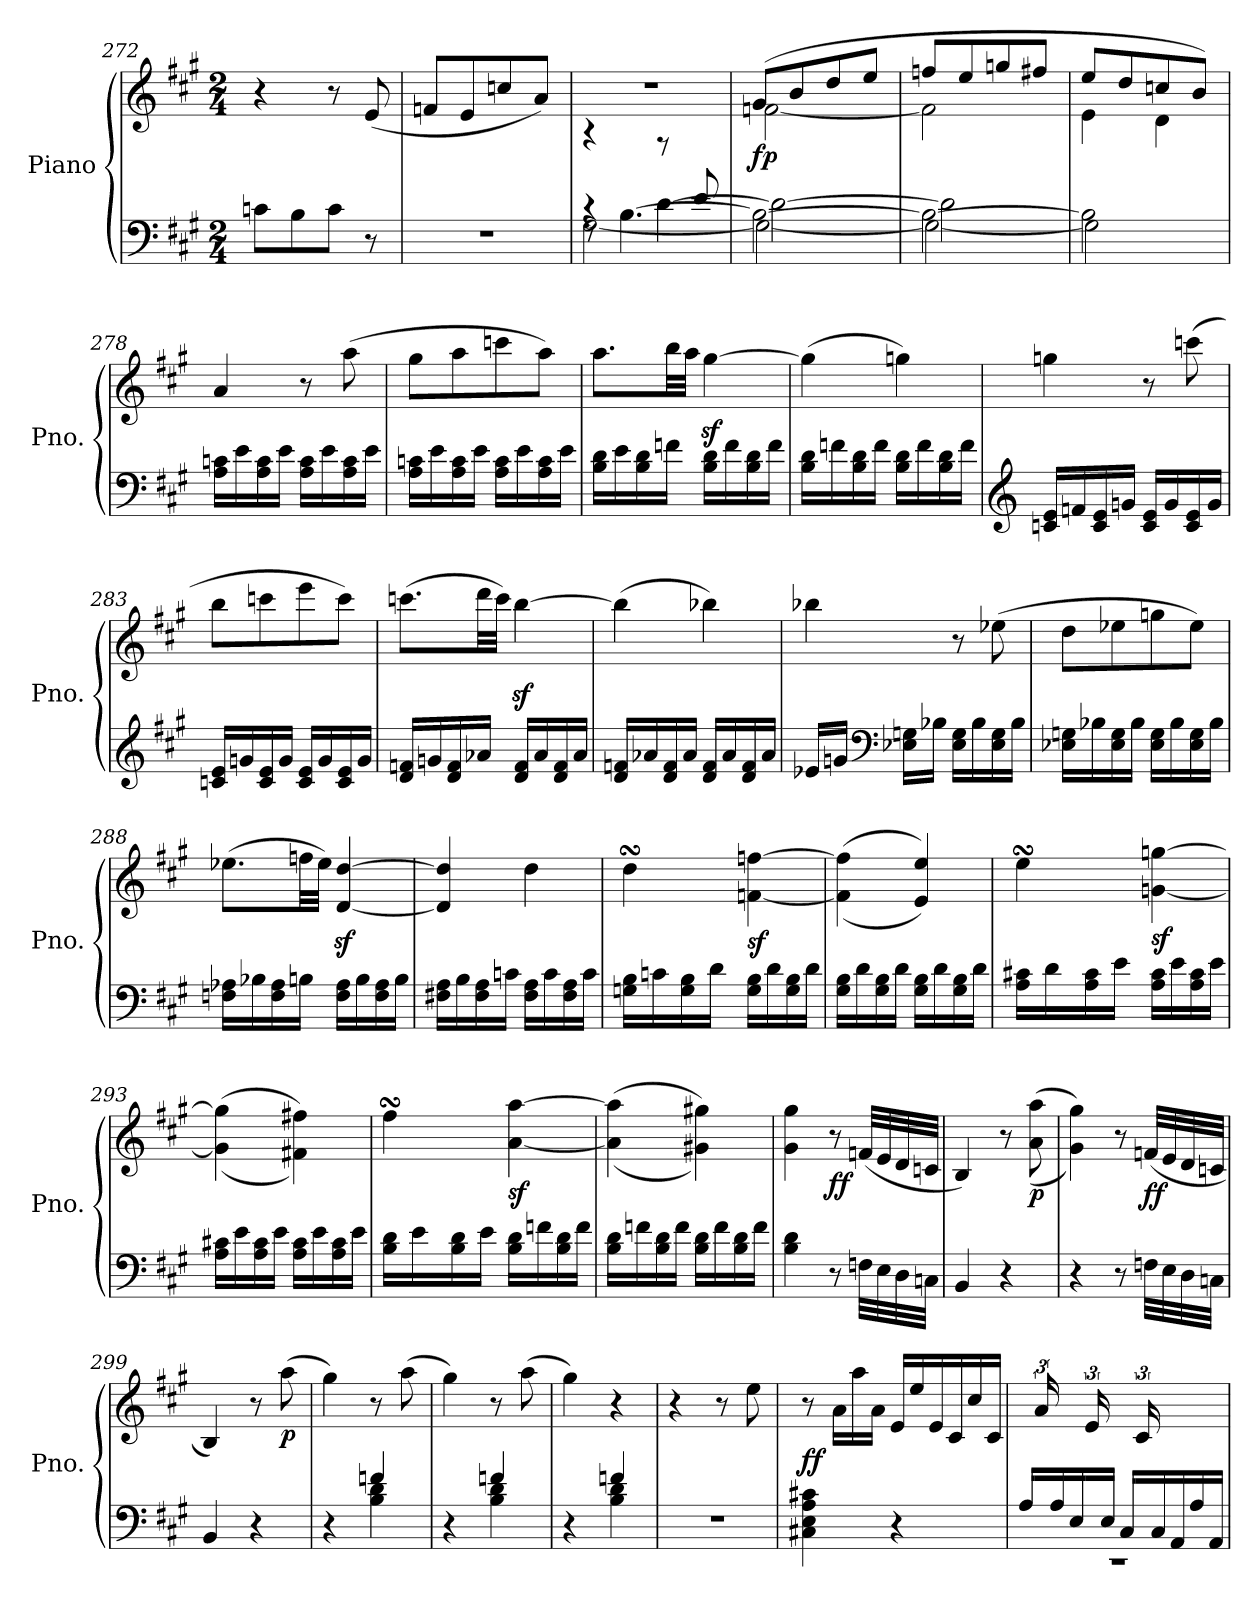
**kern	**kern	**dynam
*part1	*part1	*part1
*staff2	*staff1	*staff1/2
*I"Piano	*	*
*I'Pno.	*	*
*clefF4	*clefG2	*
*k[f#c#g#]	*k[f#c#g#]	*
*M2/4	*M2/4	*
=272	=272	=272
8cn\L	4r	.
8B\	.	.
8c\J	8r	.
8r	(8e/	.
=273	=273	=273
2r	8fn/L	.
.	8e/	.
.	8ccn/	.
.	8a/J)	.
=274	=274	=274
*^	*	*
*	*^	*	*
*	*	*^	*	*
8rF	[2G#\	4rc	4rccc	2r	.
[4.B\	.	.	.	.	.
.	.	[4d\	8raa	.	.
.	.	.	8e/	.	.
=275	=275	=275	=275	=275	=275
*	*	*	*	*^	*
!	!	!	!	!	!	!LO:DY:b
*	*	*v	*v	*	*	*
2B\_	2G#\_	2d\_	(8g#/L	[2fn\	fp
.	.	.	8b/	.	.
.	.	.	8dd/	.	.
.	.	.	8ee/J	.	.
=276	=276	=276	=276	=276	=276
2B\_	2G#\_	2d\]	8ffn/L	2f\]	.
.	.	.	8ee/	.	.
.	.	.	8ggn/	.	.
.	.	.	8ff#X/J	.	.
*	*v	*v	*	*	*
!!LO:LB:g=z	!!
=277	=277	=277	=277	=277
2B\]	2G#\]	8ee/L	4e\	.
.	.	8dd/	.	.
.	.	8ccn/	4d\	.
.	.	8b/J)	.	.
*v	*v	*	*	*
*	*v	*v	*
=278	=278	=278
16A\ 16cn\LL	4a/	.
16e\	.	.
16A\ 16c\	.	.
16e\JJ	.	.
16A\ 16c\LL	8r	.
16e\	.	.
!	!	!LO:DY:b
16A\ 16c\	(8aa\	other-dynamics
16e\JJ	.	.
=279	=279	=279
16A\ 16cn\LL	8gg#\L	.
16e\	.	.
16A\ 16c\	8aa\	.
16e\JJ	.	.
16A\ 16c\LL	8cccn\	.
16e\	.	.
16A\ 16c\	8aa\J)	.
16e\JJ	.	.
=280	=280	=280
16B\ 16d\LL	8.aa\L	.
16e\	.	.
16B\ 16d\	.	.
16fn\JJ	32bb\LL	.
.	32aa\JJJ	.
16B\ 16d\LL	[4gg#z<\	.
16f\	.	.
16B\ 16d\	.	.
16f\JJ	.	.
!!LO:LB:g=z
=281	=281	=281
16B\ 16d\LL	(4gg#\]	.
16fn\	.	.
16B\ 16d\	.	.
16f\JJ	.	.
16B\ 16d\LL	4ggn\)	.
16f\	.	.
16B\ 16d\	.	.
16f\JJ	.	.
=282	=282	=282
*clefG2	*	*
16cn/ 16e/LL	4ggn\	.
16fn/	.	.
16c/ 16e/	.	.
16gn/JJ	.	.
16c/ 16e/LL	8r	.
16g/	.	.
16c/ 16e/	(8cccn\	.
16g/JJ	.	.
=283	=283	=283
16cn/ 16e/LL	8bb\L	.
16gn/	.	.
16c/ 16e/	8cccn\	.
16g/JJ	.	.
16c/ 16e/LL	8eee\	.
16g/	.	.
16c/ 16e/	8ccc\J)	.
16g/JJ	.	.
!!LO:LB:g=z
=284	=284	=284
16d/ 16fn/LL	(8.cccn\L	.
16gn/	.	.
16d/ 16f/	.	.
16a-X/JJ	32ddd\LL	.
.	32ccc\JJJ)	.
16d/ 16f/LL	[4bbz<\	.
16a-/	.	.
16d/ 16f/	.	.
16a-/JJ	.	.
=285	=285	=285
16d/ 16fn/LL	(4bb\]	.
16a-X/	.	.
16d/ 16f/	.	.
16a-/JJ	.	.
16d/ 16f/LL	4bb-X\)	.
16a-/	.	.
16d/ 16f/	.	.
16a-/JJ	.	.
=286	=286	=286
16e-X/LL	4bb-X\	.
16gn/JJ	.	.
*clefF4	*	*
16E-X\ 16Gn\LL	.	.
16B-X\JJ	.	.
16E-\ 16G\LL	8r	.
16B-\	.	.
16E-\ 16G\	(8ee-X\	.
16B-\JJ	.	.
!!LO:LB:g=z
=287	=287	=287
16E-X\ 16Gn\LL	8dd\L	.
16B-X\	.	.
16E-\ 16G\	8ee-X\	.
16B-\JJ	.	.
16E-\ 16G\LL	8ggn\	.
16B-\	.	.
16E-\ 16G\	8ee-\J)	.
16B-\JJ	.	.
=288	=288	=288
16Fn\ 16A-X\LL	(8.ee-X\L	.
16B-X\	.	.
16F\ 16A-\	.	.
16Bn\JJ	32ffn\LL	.
.	32ee-\JJJ)	.
16F\ 16A-\LL	[4d/z< [4dd/z<	.
16B\	.	.
16F\ 16A-\	.	.
16B\JJ	.	.
=289	=289	=289
16F#X\ 16A\LL	4d/] 4dd/]	.
16B\	.	.
16F#\ 16A\	.	.
16cn\JJ	.	.
16F#\ 16A\LL	4dd\	.
16c\	.	.
16F#\ 16A\	.	.
16c\JJ	.	.
=290	=290	=290
*^	*^	*
*	*	*	*Xtuplet	*
4ryy	16Gn\ 16B\LL	4ddsSSs\	24ddyy	.
.	.	.	24eeyy	.
.	16cn\	.	.	.
.	.	.	24ddyy	.
.	16G\ 16B\	.	24cc#yy	.
.	.	.	24ddyy	.
.	16d\JJ	.	.	.
.	.	.	24eeyy	.
!	!	!	!	!LO:DY:b
4ryy	16G\ 16B\LL	[4fn\ [4ffn\	4ryy	sf
.	16d\	.	.	.
.	16G\ 16B\	.	.	.
.	16d\JJ	.	.	.
*v	*v	*	*	*
*	*v	*v	*
!!LO:PB:g=z
=291	=291	=291
16G#\ 16B\LL	((4f\] 4ff\]	.
16d\	.	.
16G#\ 16B\	.	.
16d\JJ	.	.
16G#\ 16B\LL	4e/ 4ee/))	.
16d\	.	.
16G#\ 16B\	.	.
16d\JJ	.	.
=292	=292	=292
*^	*^	*
4ryy	16A\ 16c#X\LL	4eesSSS\	24eeyy	.
.	.	.	24ff#yy	.
.	16d\	.	.	.
.	.	.	24eeyy	.
.	16A\ 16c#\	.	24dd#Xyy	.
.	.	.	24eeyy	.
.	16e\JJ	.	.	.
.	.	.	24ff#yy	.
!	!	!	!	!LO:DY:b
4ryy	16A\ 16c#\LL	[4gn\ [4ggn\	4ryy	sf
.	16e\	.	.	.
.	16A\ 16c#\	.	.	.
.	16e\JJ	.	.	.
*v	*v	*	*	*
*	*v	*v	*
=293	=293	=293
16A\ 16c#X\LL	(>(4g\] 4gg\]	.
16e\	.	.
16A\ 16c#\	.	.
16e\JJ	.	.
16A\ 16c#\LL	4f#X\ 4ff#X\))	.
16e\	.	.
16A\ 16c#\	.	.
16e\JJ	.	.
!!LO:LB:g=z
=294	=294	=294
*^	*^	*
4ryy	16B\ 16d\LL	4ff#sSSS\	24ff#yy	.
.	.	.	24gg#yy	.
.	16e\	.	.	.
.	.	.	24ff#yy	.
.	16B\ 16d\	.	24ee#Xyy	.
.	.	.	24ff#yy	.
.	16e\JJ	.	.	.
.	.	.	24gg#yy	.
!	!	!	!	!LO:DY:b
4ryy	16B\ 16d\LL	[4a\ [4aa\	4ryy	sf
.	16fn\	.	.	.
.	16B\ 16d\	.	.	.
.	16f\JJ	.	.	.
*v	*v	*	*	*
*	*v	*v	*
=295	=295	=295
16B\ 16d\LL	((4a\] 4aa\]	.
16fn\	.	.
16B\ 16d\	.	.
16f\JJ	.	.
16B\ 16d\LL	4g#X\ 4gg#X\))	.
16f\	.	.
16B\ 16d\	.	.
16f\JJ	.	.
=296	=296	=296
4B\ 4d\	4g#\ 4gg#\	.
!	!	!LO:DY:b
8r	8r	ff
32Fn\LLL	(32fn/LLL	.
32E\	32e/	.
32D\	32d/	.
32Cn\JJJ	32cn/JJJ	.
=297	=297	=297
4BB/	4B/)	.
4r	8r	.
!	!	!LO:DY:b
.	((8a\ 8aa\	p
!!LO:LB:g=z
=298	=298	=298
4r	4g#\ 4gg#\))	.
8r	8r	.
!	!	!LO:DY:b
32Fn\LLL	(32fn/LLL	ff
32E\	32e/	.
32D\	32d/	.
32Cn\JJJ	32cn/JJJ	.
=299	=299	=299
4BB/	4B/)	.
4r	8r	.
!	!	!LO:DY:b
.	(8aa\	p
=300	=300	=300
*^	*^	*
4r	4ryy	4gg#\)	4ryy	.
4fn/	4B\ 4d\	8r	4ryy	.
.	.	(8aa\	.	.
=301	=301	=301	=301	=301
4r	4ryy	4gg#\)	4ryy	.
4fn/	4B\ 4d\	8r	4ryy	.
.	.	(8aa\	.	.
=302	=302	=302	=302	=302
4r	4ryy	4gg#\)	4ryy	.
4fn/	4B\ 4d\	4r	4ryy	.
*v	*v	*	*	*
*	*v	*v	*
=303	=303	=303
2r	4r	.
.	8r	.
.	8ee\	.
=304	=304	=304
!	!	!LO:DY:b
4C#X\ 4E\ 4A\ 4c#X\	8r	ff
.	24a\LL	.
.	24aa\	.
.	24a\JJ	.
4r	24e/LL	.
.	24ee/	.
.	24e/	.
.	24c#/	.
.	24cc#/	.
.	24c#/JJ	.
!!LO:LB:g=z
=305	=305	=305
*Xtuplet	*tuplet	*
*^	*	*
24A/LL	2rEE	24ryy	.
24ryy	.	24a/	.
24A/	.	24ryy	.
24E/	.	24ryy	.
24ryy	.	24e/	.
24E/JJ	.	24ryy	.
24C#/LL	.	24ryy	.
*	*	*Xtuplet	*
24ryy	.	24c#/	.
24C#/	.	12ryy	.
24AA/	.	.	.
24A/	.	12ryy	.
24AA/JJ	.	.	.
*v	*v	*	*
=	=	=
*-	*-	*-
